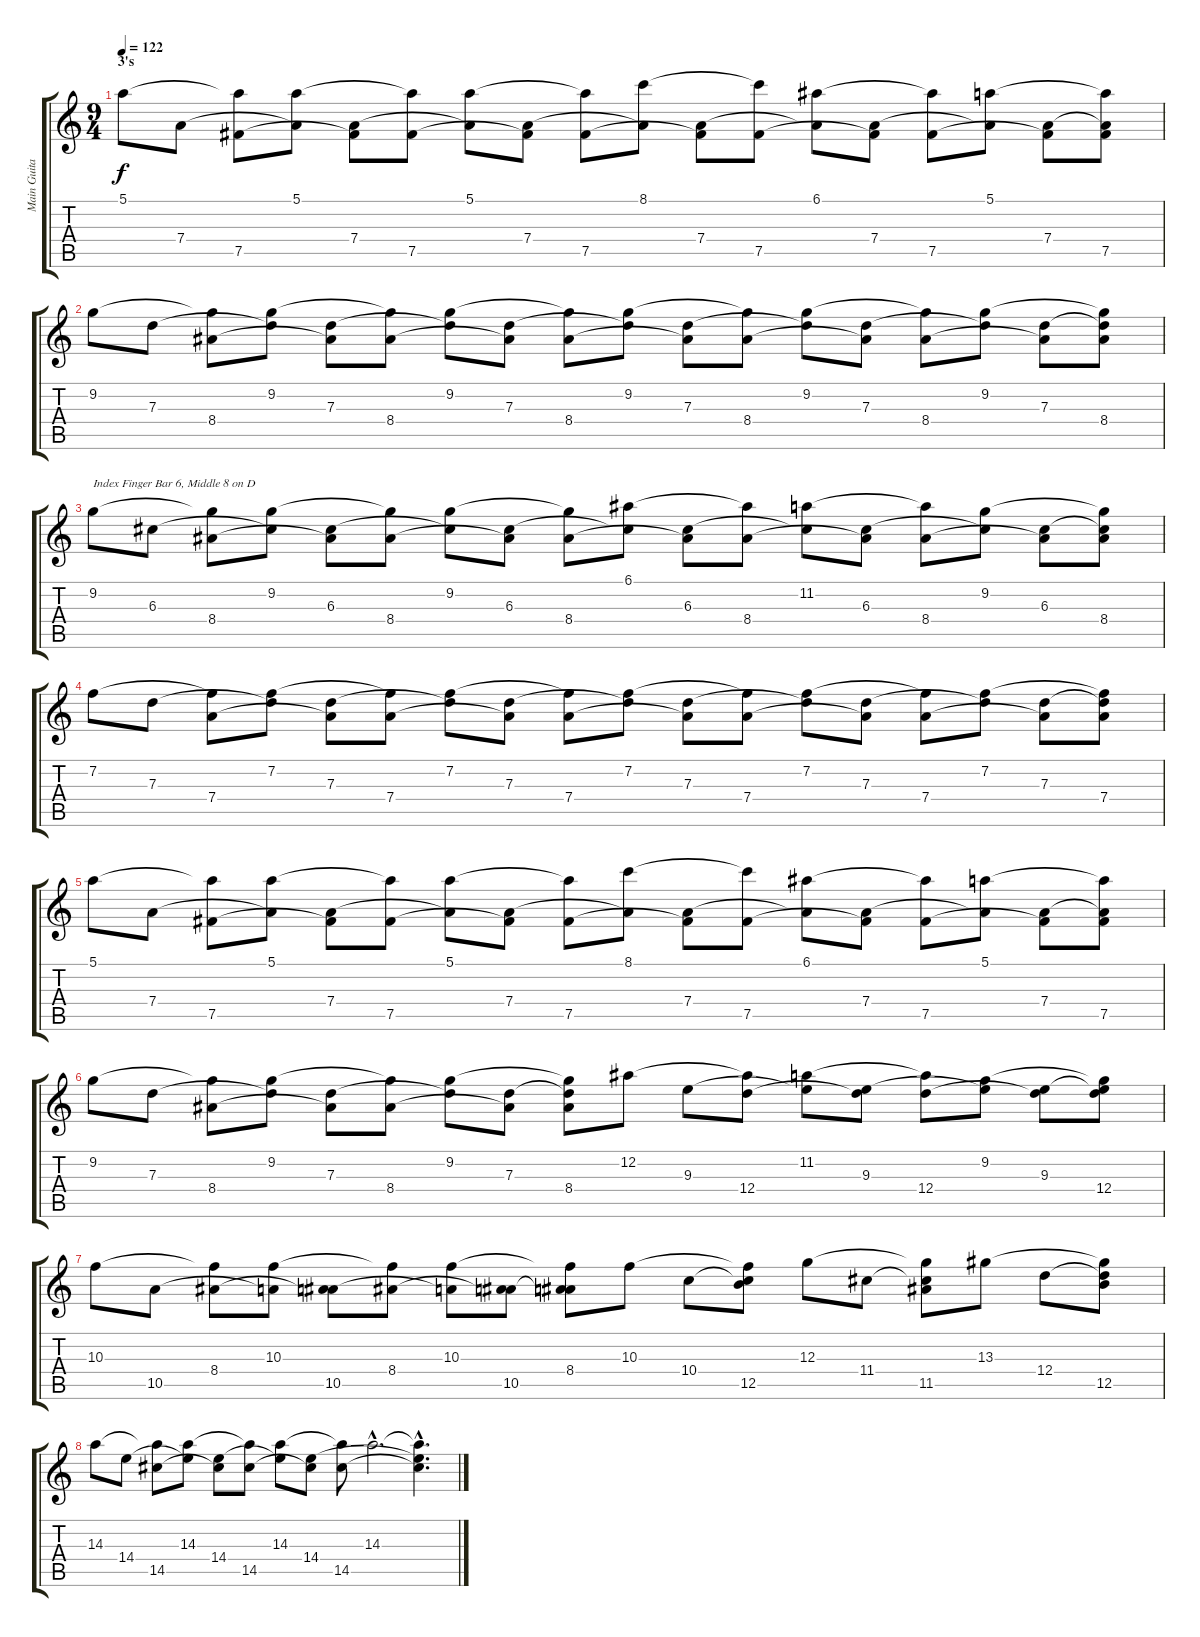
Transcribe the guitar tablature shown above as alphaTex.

\track ("Main Guitar" "Main Guita") {instrument acousticguitarsteel}
\staff {score tabs}
\tuning (E4 Bb3 G3 D3 B2 E2) {hide}
\ts (9 4)
\section ("" "3's")
\tempo 122
\clef g2
\ks c
5.1.8{dy f} 7.4.8 (5.1{t} 7.5).8 (5.1 7.4{t}).8 (7.4 7.5{t}).8 (5.1{t} 7.5).8 (5.1 7.4{t}).8 (7.4 7.5{t}).8 (5.1{t} 7.5).8 (8.1 7.4{t}).8 (7.4 7.5{t}).8 (8.1{t} 7.5).8 (6.1 7.4{t}).8 (7.4 7.5{t}).8 (6.1{t} 7.5).8 (5.1 7.4{t}).8 (7.4 7.5{t}).8 (5.1{t} 7.4{t} 7.5).8 |
9.2.8 7.3.8 (9.2{t} 8.4).8 (9.2 7.3{t}).8 (7.3 8.4{t}).8 (9.2{t} 8.4).8 (9.2 7.3{t}).8 (7.3 8.4{t}).8 (9.2{t} 8.4).8 (9.2 7.3{t}).8 (7.3 8.4{t}).8 (9.2{t} 8.4).8 (9.2 7.3{t}).8 (7.3 8.4{t}).8 (9.2{t} 8.4).8 (9.2 7.3{t}).8 (7.3 8.4{t}).8 (9.2{t} 7.3{t} 8.4).8 |
9.2.8{txt "Index Finger Bar 6, Middle 8 on D"} 6.3.8 (9.2{t} 8.4).8 (9.2 6.3{t}).8 (6.3 8.4{t}).8 (9.2{t} 8.4).8 (9.2 6.3{t}).8 (6.3 8.4{t}).8 (9.2{t} 8.4).8 (6.1 6.3{t}).8 (6.3 8.4{t}).8 (6.1{t} 8.4).8 (11.2 6.3{t}).8 (6.3 8.4{t}).8 (11.2{t} 8.4).8 (9.2 6.3{t}).8 (6.3 8.4{t}).8 (9.2{t} 6.3{t} 8.4).8 |
7.2.8 7.3.8 (7.2{t} 7.4).8 (7.2 7.3{t}).8 (7.3 7.4{t}).8 (7.2{t} 7.4).8 (7.2 7.3{t}).8 (7.3 7.4{t}).8 (7.2{t} 7.4).8 (7.2 7.3{t}).8 (7.3 7.4{t}).8 (7.2{t} 7.4).8 (7.2 7.3{t}).8 (7.3 7.4{t}).8 (7.2{t} 7.4).8 (7.2 7.3{t}).8 (7.3 7.4{t}).8 (7.2{t} 7.3{t} 7.4).8 |
5.1.8 7.4.8 (5.1{t} 7.5).8 (5.1 7.4{t}).8 (7.4 7.5{t}).8 (5.1{t} 7.5).8 (5.1 7.4{t}).8 (7.4 7.5{t}).8 (5.1{t} 7.5).8 (8.1 7.4{t}).8 (7.4 7.5{t}).8 (8.1{t} 7.5).8 (6.1 7.4{t}).8 (7.4 7.5{t}).8 (6.1{t} 7.5).8 (5.1 7.4{t}).8 (7.4 7.5{t}).8 (5.1{t} 7.4{t} 7.5).8 |
9.2.8 7.3.8 (9.2{t} 8.4).8 (9.2 7.3{t}).8 (7.3 8.4{t}).8 (9.2{t} 8.4).8 (9.2 7.3{t}).8 (7.3 8.4{t}).8 (9.2{t} 7.3{t} 8.4).8 12.2.8 9.3.8 (12.2{t} 12.4).8 (11.2 9.3{t}).8 (9.3 12.4{t}).8 (11.2{t} 12.4).8 (9.2 9.3{t}).8 (9.3 12.4{t}).8 (9.2{t} 9.3{t} 12.4).8 |
10.3.8 10.5.8 (10.3{t} 8.4).8 (10.3 10.5{t}).8 (8.4{t} 10.5).8 (10.3{t} 8.4).8 (10.3 10.5{t}).8 (8.4{t} 10.5).8 (10.3{t} 8.4 10.5{t}).8 10.3.8 10.4.8 (10.3{t} 10.4{t} 12.5).8 12.3.8 11.4.8 (12.3{t} 11.4{t} 11.5).8 13.3.8 12.4.8 (13.3{t} 12.4{t} 12.5).8 |
14.3.8 14.4.8 (14.3{t} 14.5).8 (14.3 14.4{t}).8 (14.4 14.5{t}).8 (14.3{t} 14.5).8 (14.3 14.4{t}).8 (14.4 14.5{t}).8 (14.3{t} 14.5).8 14.3{hac}.2{d} (14.3{hac t} 14.4{hac t} 14.5{hac t}).4{d}
